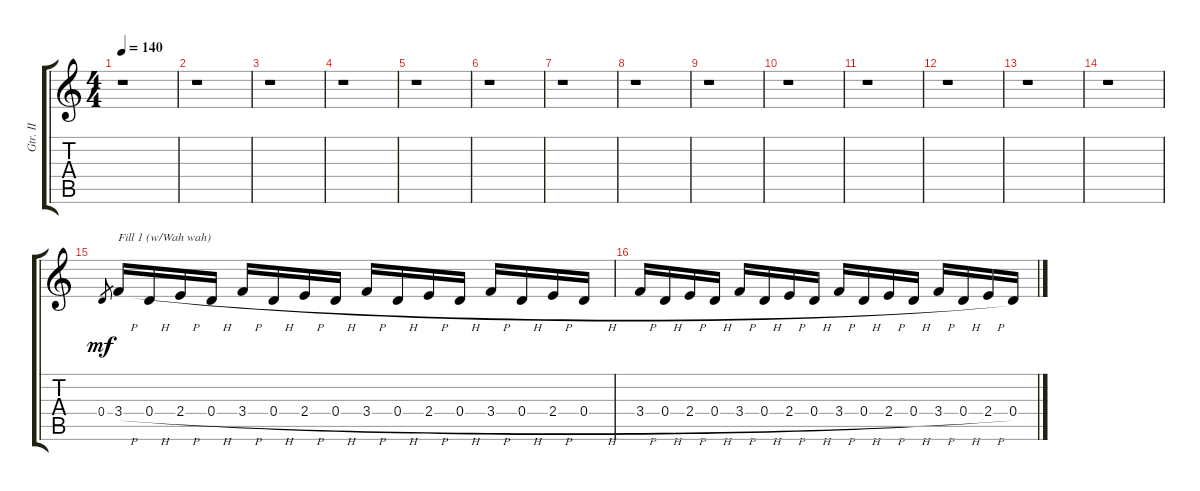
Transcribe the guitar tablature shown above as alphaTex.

\track ("Gtr. II" "Gtr. II") {instrument acousticguitarsteel}
\staff {score tabs}
\tuning (E4 B3 G3 D3 A2 E2) {hide}
\ts (4 4)
\tempo 140
\clef g2
\ks c
r.1{dy ppp} |
r.1 |
r.1 |
r.1 |
r.1 |
r.1 |
r.1 |
r.1 |
r.1 |
r.1 |
r.1 |
r.1 |
r.1 |
r.1 |
0.4.8{gr dy mf} 3.4{h}.16{txt "Fill 1 (w/Wah wah)" instrument overdrivenguitar} 0.4{h}.16 2.4{h}.16 0.4{h}.16 3.4{h}.16 0.4{h}.16 2.4{h}.16 0.4{h}.16 3.4{h}.16 0.4{h}.16 2.4{h}.16 0.4{h}.16 3.4{h}.16 0.4{h}.16 2.4{h}.16 0.4{h}.16 |
3.4{h}.16 0.4{h}.16 2.4{h}.16 0.4{h}.16 3.4{h}.16 0.4{h}.16 2.4{h}.16 0.4{h}.16 3.4{h}.16 0.4{h}.16 2.4{h}.16 0.4{h}.16 3.4{h}.16 0.4{h}.16 2.4{h}.16 0.4.16
